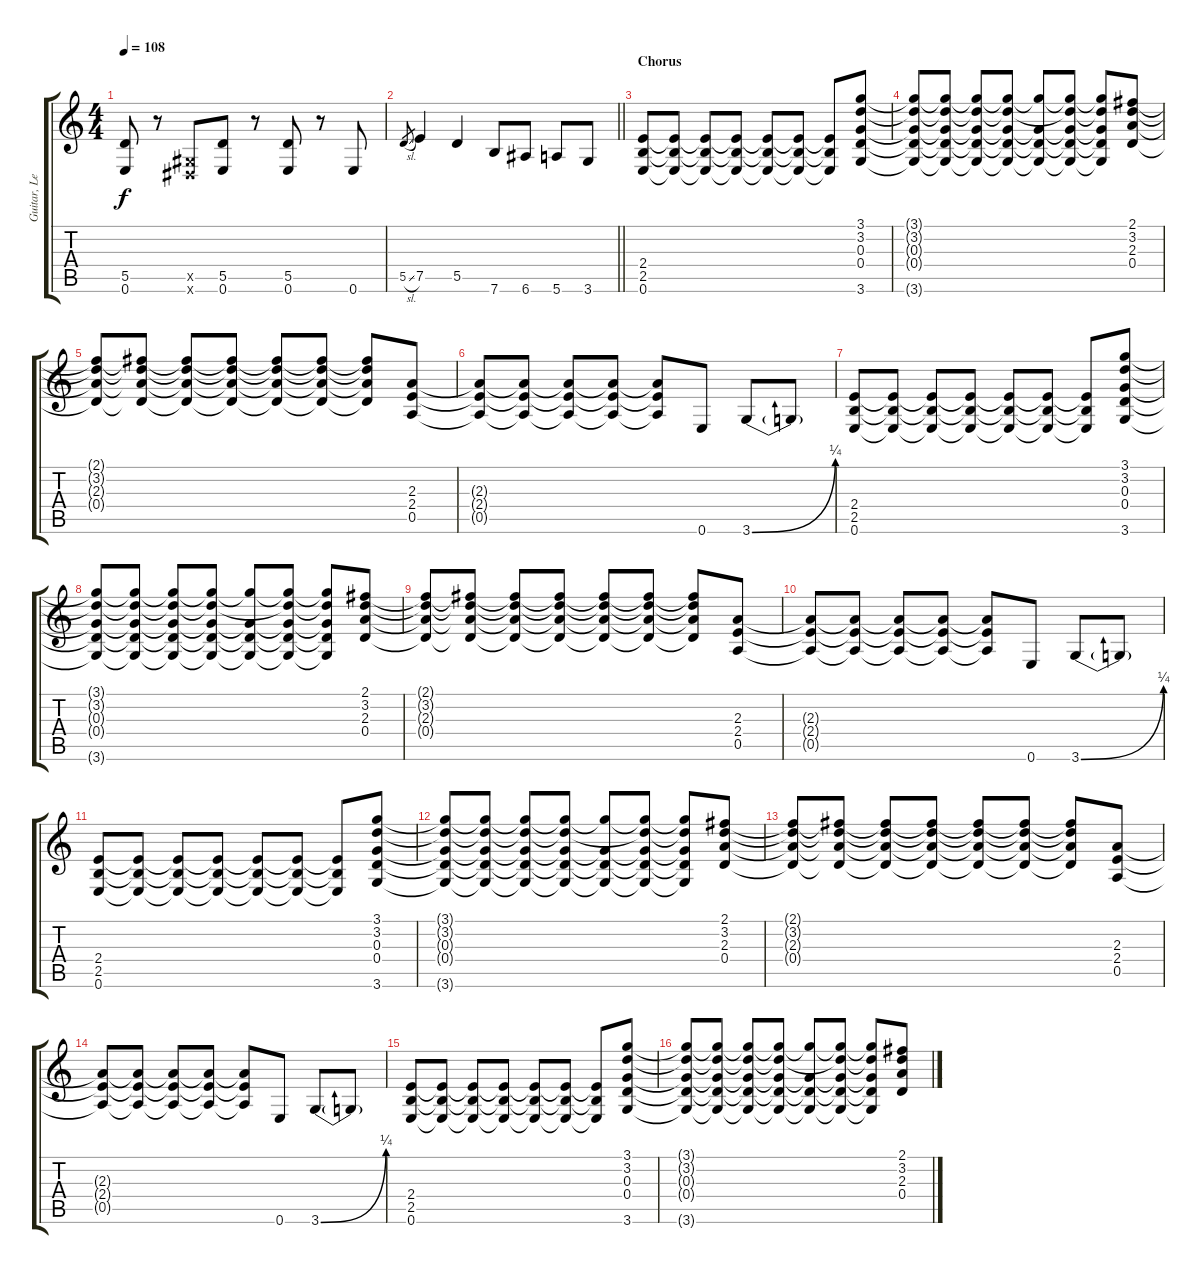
\track ("Guitar, Lead" "Guitar, Le") {mute instrument overdrivenguitar}
\staff {score tabs}
\tuning (E4 B3 G3 D3 A2 E2) {hide}
\ts (4 4)
\tempo 108
\clef g2
\ks c
(5.5 0.6).8{dy f} r.8 (-1.5{x} -1.6{x}).8 (5.5 0.6).8 r.8 (5.5 0.6).8 r.8 0.6.8 |
\barLineRight lightlight
5.5{sl}.8{gr} 7.5.4 5.5.4 7.6.8 6.6.8 5.6.8 3.6.8 |
\section ("" "Chorus")
(2.4 2.5 0.6).8 (2.4{t} 2.5{t} 0.6{t}).8 (2.4{t} 2.5{t} 0.6{t}).8 (2.4{t} 2.5{t} 0.6{t}).8 (2.4{t} 2.5{t} 0.6{t}).8 (2.4{t} 2.5{t} 0.6{t}).8 (2.4{t} 2.5{t} 0.6{t}).8 (3.1 3.2 0.3 0.4 3.6).8 |
(3.1{t} 3.2{t} 0.3{t} 0.4{t} 3.6{t}).8 (3.1{t} 3.2{t} 0.3{t} 0.4{t} 3.6{t}).8 (3.1{t} 3.2{t} 0.3{t} 0.4{t} 3.6{t}).8 (3.1{t} 3.2{t} 0.3{t} 0.4{t} 3.6{t}).8 (3.1{t} 0.3{t} 0.4{t} 3.6{t}).8 (3.1{t} 3.2{t} 0.3{t} 0.4{t} 3.6{t}).8 (3.1{t} 3.2{t} 0.3{t} 0.4{t} 3.6{t}).8 (2.1 3.2 2.3 0.4).8 |
(2.1{t} 3.2{t} 2.3{t} 0.4{t}).8 (2.1{t} 3.2{t} 2.3{t} 0.4{t}).8 (2.1{t} 3.2{t} 2.3{t} 0.4{t}).8 (2.1{t} 3.2{t} 2.3{t} 0.4{t}).8 (2.1{t} 3.2{t} 2.3{t} 0.4{t}).8 (2.1{t} 3.2{t} 2.3{t} 0.4{t}).8 (2.1{t} 3.2{t} 2.3{t} 0.4{t}).8 (2.3 2.4 0.5).8 |
(2.3{t} 2.4{t} 0.5{t}).8 (2.3{t} 2.4{t} 0.5{t}).8 (2.3{t} 2.4{t} 0.5{t}).8 (2.3{t} 2.4{t} 0.5{t}).8 (2.3{t} 2.4{t} 0.5{t}).8 0.6.8 3.6{be (bend 0 0 60 1)}.8 3.6{t}.8 |
(2.4 2.5 0.6).8 (2.4{t} 2.5{t} 0.6{t}).8 (2.4{t} 2.5{t} 0.6{t}).8 (2.4{t} 2.5{t} 0.6{t}).8 (2.4{t} 2.5{t} 0.6{t}).8 (2.4{t} 2.5{t} 0.6{t}).8 (2.4{t} 2.5{t} 0.6{t}).8 (3.1 3.2 0.3 0.4 3.6).8 |
(3.1{t} 3.2{t} 0.3{t} 0.4{t} 3.6{t}).8 (3.1{t} 3.2{t} 0.3{t} 0.4{t} 3.6{t}).8 (3.1{t} 3.2{t} 0.3{t} 0.4{t} 3.6{t}).8 (3.1{t} 3.2{t} 0.3{t} 0.4{t} 3.6{t}).8 (3.1{t} 0.3{t} 0.4{t} 3.6{t}).8 (3.1{t} 3.2{t} 0.3{t} 0.4{t} 3.6{t}).8 (3.1{t} 3.2{t} 0.3{t} 0.4{t} 3.6{t}).8 (2.1 3.2 2.3 0.4).8 |
(2.1{t} 3.2{t} 2.3{t} 0.4{t}).8 (2.1{t} 3.2{t} 2.3{t} 0.4{t}).8 (2.1{t} 3.2{t} 2.3{t} 0.4{t}).8 (2.1{t} 3.2{t} 2.3{t} 0.4{t}).8 (2.1{t} 3.2{t} 2.3{t} 0.4{t}).8 (2.1{t} 3.2{t} 2.3{t} 0.4{t}).8 (2.1{t} 3.2{t} 2.3{t} 0.4{t}).8 (2.3 2.4 0.5).8 |
(2.3{t} 2.4{t} 0.5{t}).8 (2.3{t} 2.4{t} 0.5{t}).8 (2.3{t} 2.4{t} 0.5{t}).8 (2.3{t} 2.4{t} 0.5{t}).8 (2.3{t} 2.4{t} 0.5{t}).8 0.6.8 3.6{be (bend 0 0 60 1)}.8 3.6{t}.8 |
(2.4 2.5 0.6).8 (2.4{t} 2.5{t} 0.6{t}).8 (2.4{t} 2.5{t} 0.6{t}).8 (2.4{t} 2.5{t} 0.6{t}).8 (2.4{t} 2.5{t} 0.6{t}).8 (2.4{t} 2.5{t} 0.6{t}).8 (2.4{t} 2.5{t} 0.6{t}).8 (3.1 3.2 0.3 0.4 3.6).8 |
(3.1{t} 3.2{t} 0.3{t} 0.4{t} 3.6{t}).8 (3.1{t} 3.2{t} 0.3{t} 0.4{t} 3.6{t}).8 (3.1{t} 3.2{t} 0.3{t} 0.4{t} 3.6{t}).8 (3.1{t} 3.2{t} 0.3{t} 0.4{t} 3.6{t}).8 (3.1{t} 0.3{t} 0.4{t} 3.6{t}).8 (3.1{t} 3.2{t} 0.3{t} 0.4{t} 3.6{t}).8 (3.1{t} 3.2{t} 0.3{t} 0.4{t} 3.6{t}).8 (2.1 3.2 2.3 0.4).8 |
(2.1{t} 3.2{t} 2.3{t} 0.4{t}).8 (2.1{t} 3.2{t} 2.3{t} 0.4{t}).8 (2.1{t} 3.2{t} 2.3{t} 0.4{t}).8 (2.1{t} 3.2{t} 2.3{t} 0.4{t}).8 (2.1{t} 3.2{t} 2.3{t} 0.4{t}).8 (2.1{t} 3.2{t} 2.3{t} 0.4{t}).8 (2.1{t} 3.2{t} 2.3{t} 0.4{t}).8 (2.3 2.4 0.5).8 |
(2.3{t} 2.4{t} 0.5{t}).8 (2.3{t} 2.4{t} 0.5{t}).8 (2.3{t} 2.4{t} 0.5{t}).8 (2.3{t} 2.4{t} 0.5{t}).8 (2.3{t} 2.4{t} 0.5{t}).8 0.6.8 3.6{be (bend 0 0 60 1)}.8 3.6{t}.8 |
(2.4 2.5 0.6).8 (2.4{t} 2.5{t} 0.6{t}).8 (2.4{t} 2.5{t} 0.6{t}).8 (2.4{t} 2.5{t} 0.6{t}).8 (2.4{t} 2.5{t} 0.6{t}).8 (2.4{t} 2.5{t} 0.6{t}).8 (2.4{t} 2.5{t} 0.6{t}).8 (3.1 3.2 0.3 0.4 3.6).8 |
(3.1{t} 3.2{t} 0.3{t} 0.4{t} 3.6{t}).8 (3.1{t} 3.2{t} 0.3{t} 0.4{t} 3.6{t}).8 (3.1{t} 3.2{t} 0.3{t} 0.4{t} 3.6{t}).8 (3.1{t} 3.2{t} 0.3{t} 0.4{t} 3.6{t}).8 (3.1{t} 0.3{t} 0.4{t} 3.6{t}).8 (3.1{t} 3.2{t} 0.3{t} 0.4{t} 3.6{t}).8 (3.1{t} 3.2{t} 0.3{t} 0.4{t} 3.6{t}).8 (2.1 3.2 2.3 0.4).8
